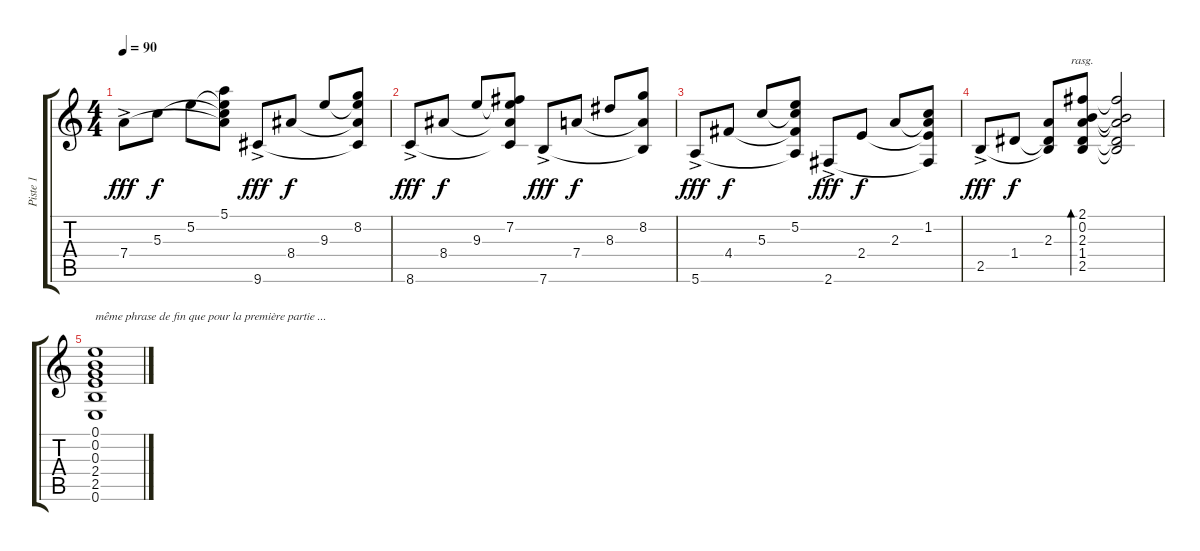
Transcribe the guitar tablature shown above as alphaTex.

\track ("Piste 1" "Piste 1") {instrument acousticguitarsteel}
\staff {score tabs}
\tuning (E4 B3 G3 D3 A2 E2) {hide}
\ts (4 4)
\tempo 90
\clef g2
\ks c
7.4{ac}.8{dy fff} 5.3.8{dy f} 5.2.8 (5.1 5.2{t} 5.3{t} 7.4{t}).8 9.6{ac}.8{dy fff} 8.4.8{dy f} 9.3.8 (8.2 9.3{t} 8.4{t} 9.6{t}).8 |
8.6{ac}.8{dy fff} 8.4.8{dy f} 9.3.8 (7.2 9.3{t} 8.4{t} 8.6{t}).8 7.6{ac}.8{dy fff} 7.4.8{dy f} 8.3.8 (8.2 7.4{t} 7.6{t}).8 |
5.6{ac}.8{dy fff} 4.4.8{dy f} 5.3.8 (5.2 5.3{t} 4.4{t} 5.6{t}).8 2.6{ac}.8{dy fff} 2.4.8{dy f} 2.3.8 (1.2 2.3{t} 2.4{t} 2.6{t}).8 |
2.5{ac}.8{dy fff} 1.4.8{dy f} (2.3 1.4{t} 2.5{t}).8 (2.1 0.2 2.3 1.4 2.5).8{bd 480 rasg ii} (2.1{t} 0.2{t} 2.3{t} 1.4{t} 2.5{t}).2 |
(0.1 0.2 0.3 2.4 2.5 0.6).1{txt "même phrase de fin que pour la première partie ..."}
